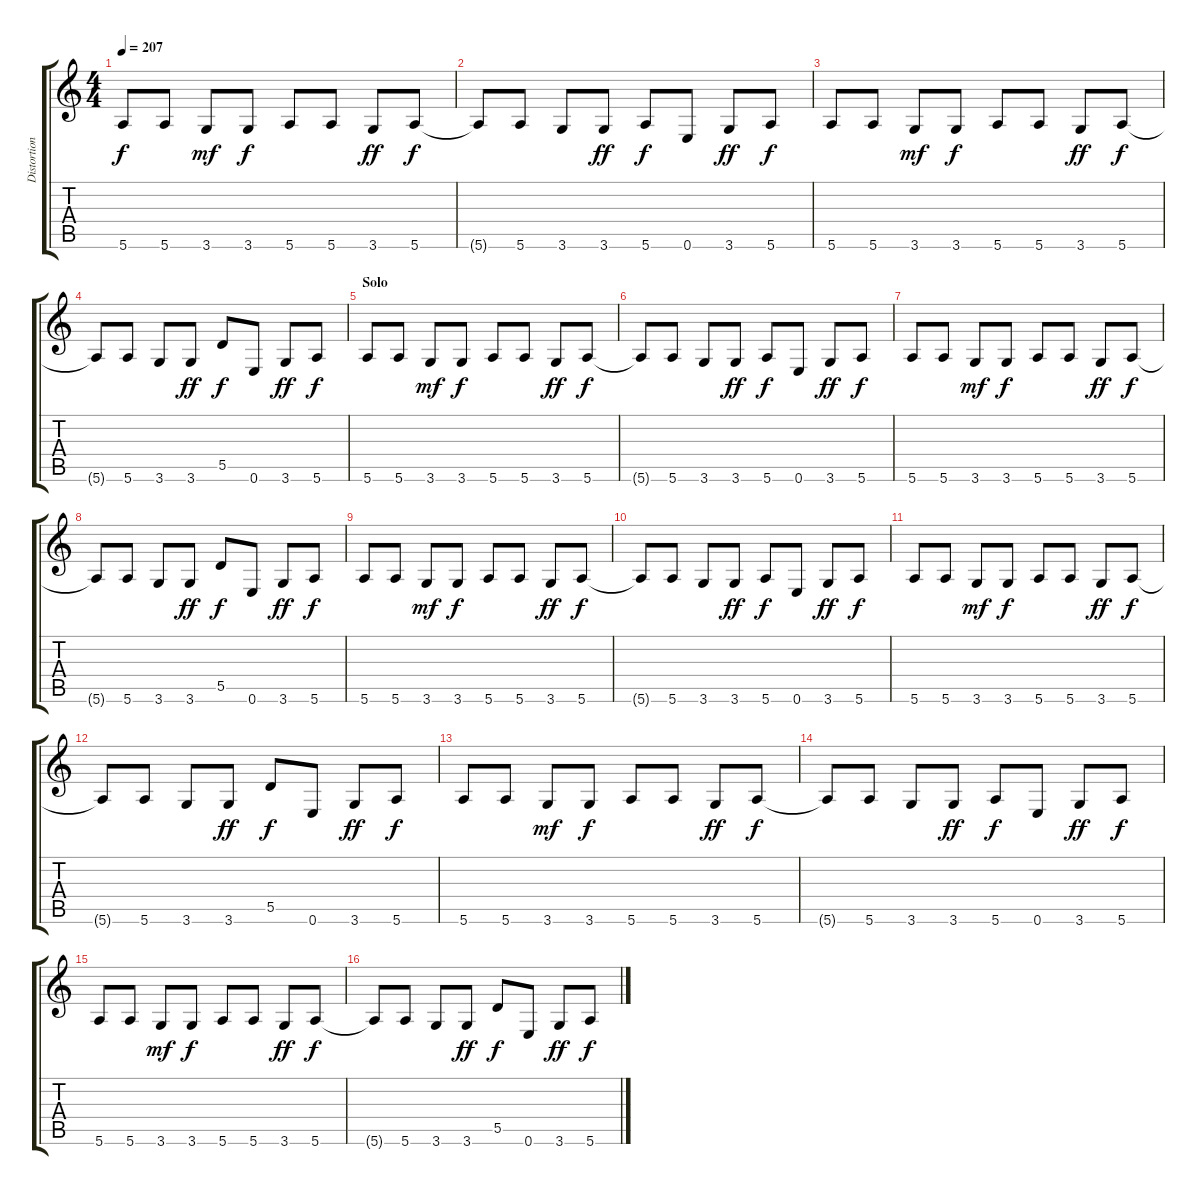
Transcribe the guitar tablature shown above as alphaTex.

\track ("Distortion Guitar" "Distortion") {instrument distortionguitar}
\staff {score tabs}
\tuning (E4 B3 G3 D3 A2 E2) {hide}
\ts (4 4)
\tempo 207
\clef g2
\ks c
5.6.8{dy f} 5.6.8 3.6.8{dy mf} 3.6.8{dy f} 5.6.8 5.6.8 3.6.8{dy ff} 5.6.8{dy f} |
5.6{t}.8 5.6.8 3.6.8 3.6.8{dy ff} 5.6.8{dy f} 0.6.8 3.6.8{dy ff} 5.6.8{dy f} |
5.6.8 5.6.8 3.6.8{dy mf} 3.6.8{dy f} 5.6.8 5.6.8 3.6.8{dy ff} 5.6.8{dy f} |
5.6{t}.8 5.6.8 3.6.8 3.6.8{dy ff} 5.5.8{dy f} 0.6.8 3.6.8{dy ff} 5.6.8{dy f} |
\section ("" "Solo")
5.6.8 5.6.8 3.6.8{dy mf} 3.6.8{dy f} 5.6.8 5.6.8 3.6.8{dy ff} 5.6.8{dy f} |
5.6{t}.8 5.6.8 3.6.8 3.6.8{dy ff} 5.6.8{dy f} 0.6.8 3.6.8{dy ff} 5.6.8{dy f} |
5.6.8 5.6.8 3.6.8{dy mf} 3.6.8{dy f} 5.6.8 5.6.8 3.6.8{dy ff} 5.6.8{dy f} |
5.6{t}.8 5.6.8 3.6.8 3.6.8{dy ff} 5.5.8{dy f} 0.6.8 3.6.8{dy ff} 5.6.8{dy f} |
5.6.8 5.6.8 3.6.8{dy mf} 3.6.8{dy f} 5.6.8 5.6.8 3.6.8{dy ff} 5.6.8{dy f} |
5.6{t}.8 5.6.8 3.6.8 3.6.8{dy ff} 5.6.8{dy f} 0.6.8 3.6.8{dy ff} 5.6.8{dy f} |
5.6.8 5.6.8 3.6.8{dy mf} 3.6.8{dy f} 5.6.8 5.6.8 3.6.8{dy ff} 5.6.8{dy f} |
5.6{t}.8 5.6.8 3.6.8 3.6.8{dy ff} 5.5.8{dy f} 0.6.8 3.6.8{dy ff} 5.6.8{dy f} |
5.6.8 5.6.8 3.6.8{dy mf} 3.6.8{dy f} 5.6.8 5.6.8 3.6.8{dy ff} 5.6.8{dy f} |
5.6{t}.8 5.6.8 3.6.8 3.6.8{dy ff} 5.6.8{dy f} 0.6.8 3.6.8{dy ff} 5.6.8{dy f} |
5.6.8 5.6.8 3.6.8{dy mf} 3.6.8{dy f} 5.6.8 5.6.8 3.6.8{dy ff} 5.6.8{dy f} |
5.6{t}.8 5.6.8 3.6.8 3.6.8{dy ff} 5.5.8{dy f} 0.6.8 3.6.8{dy ff} 5.6.8{dy f}
